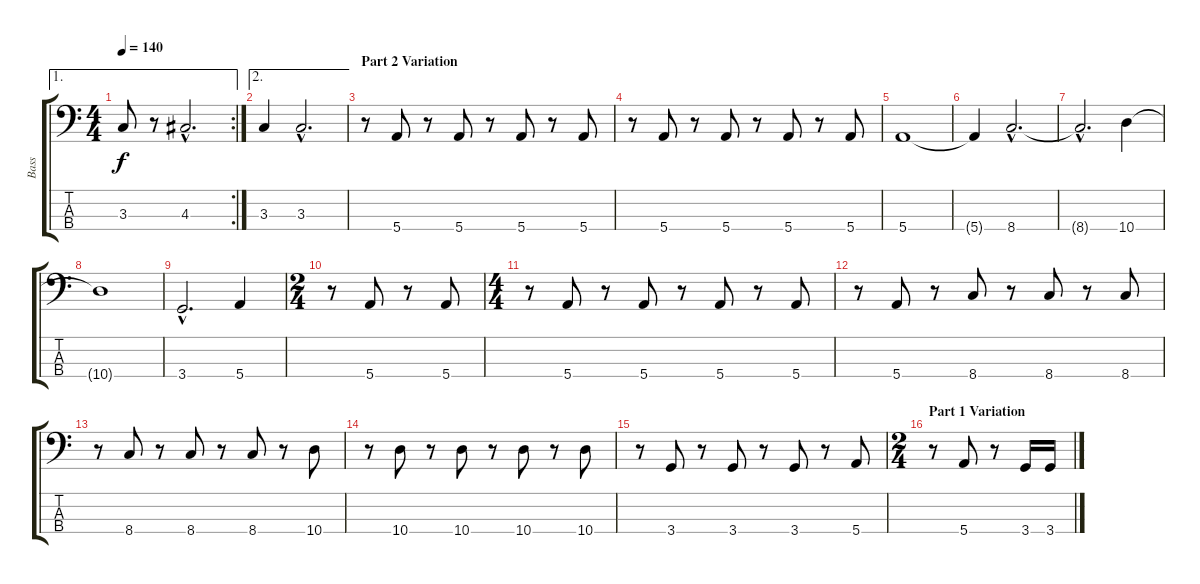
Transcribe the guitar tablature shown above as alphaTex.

\track ("Bass" "Bass") {instrument electricbassfinger}
\staff {score tabs}
\tuning (G2 D2 A1 E1) {hide}
\ae 1
\rc 2
\ts (4 4)
\tempo 140
\clef f4
\ks c
3.3.8{dy f} r.8 4.3{hac}.2{d} |
\ae 2
3.3.4 3.3{hac}.2{d} |
\section ("" "Part 2 Variation")
r.8 5.4.8 r.8 5.4.8 r.8 5.4.8 r.8 5.4.8 |
r.8 5.4.8 r.8 5.4.8 r.8 5.4.8 r.8 5.4.8 |
5.4.1 |
5.4{t}.4 8.4{hac}.2{d} |
8.4{hac t}.2{d} 10.4.4 |
10.4{t}.1 |
3.4{hac}.2{d} 5.4.4 |
\ts (2 4)
r.8 5.4.8 r.8 5.4.8 |
\ts (4 4)
r.8 5.4.8 r.8 5.4.8 r.8 5.4.8 r.8 5.4.8 |
r.8 5.4.8 r.8 8.4.8 r.8 8.4.8 r.8 8.4.8 |
r.8 8.4.8 r.8 8.4.8 r.8 8.4.8 r.8 10.4.8 |
r.8 10.4.8 r.8 10.4.8 r.8 10.4.8 r.8 10.4.8 |
r.8 3.4.8 r.8 3.4.8 r.8 3.4.8 r.8 5.4.8 |
\ts (2 4)
\section ("" "Part 1 Variation")
r.8 5.4.8 r.8 3.4.16 3.4.16
